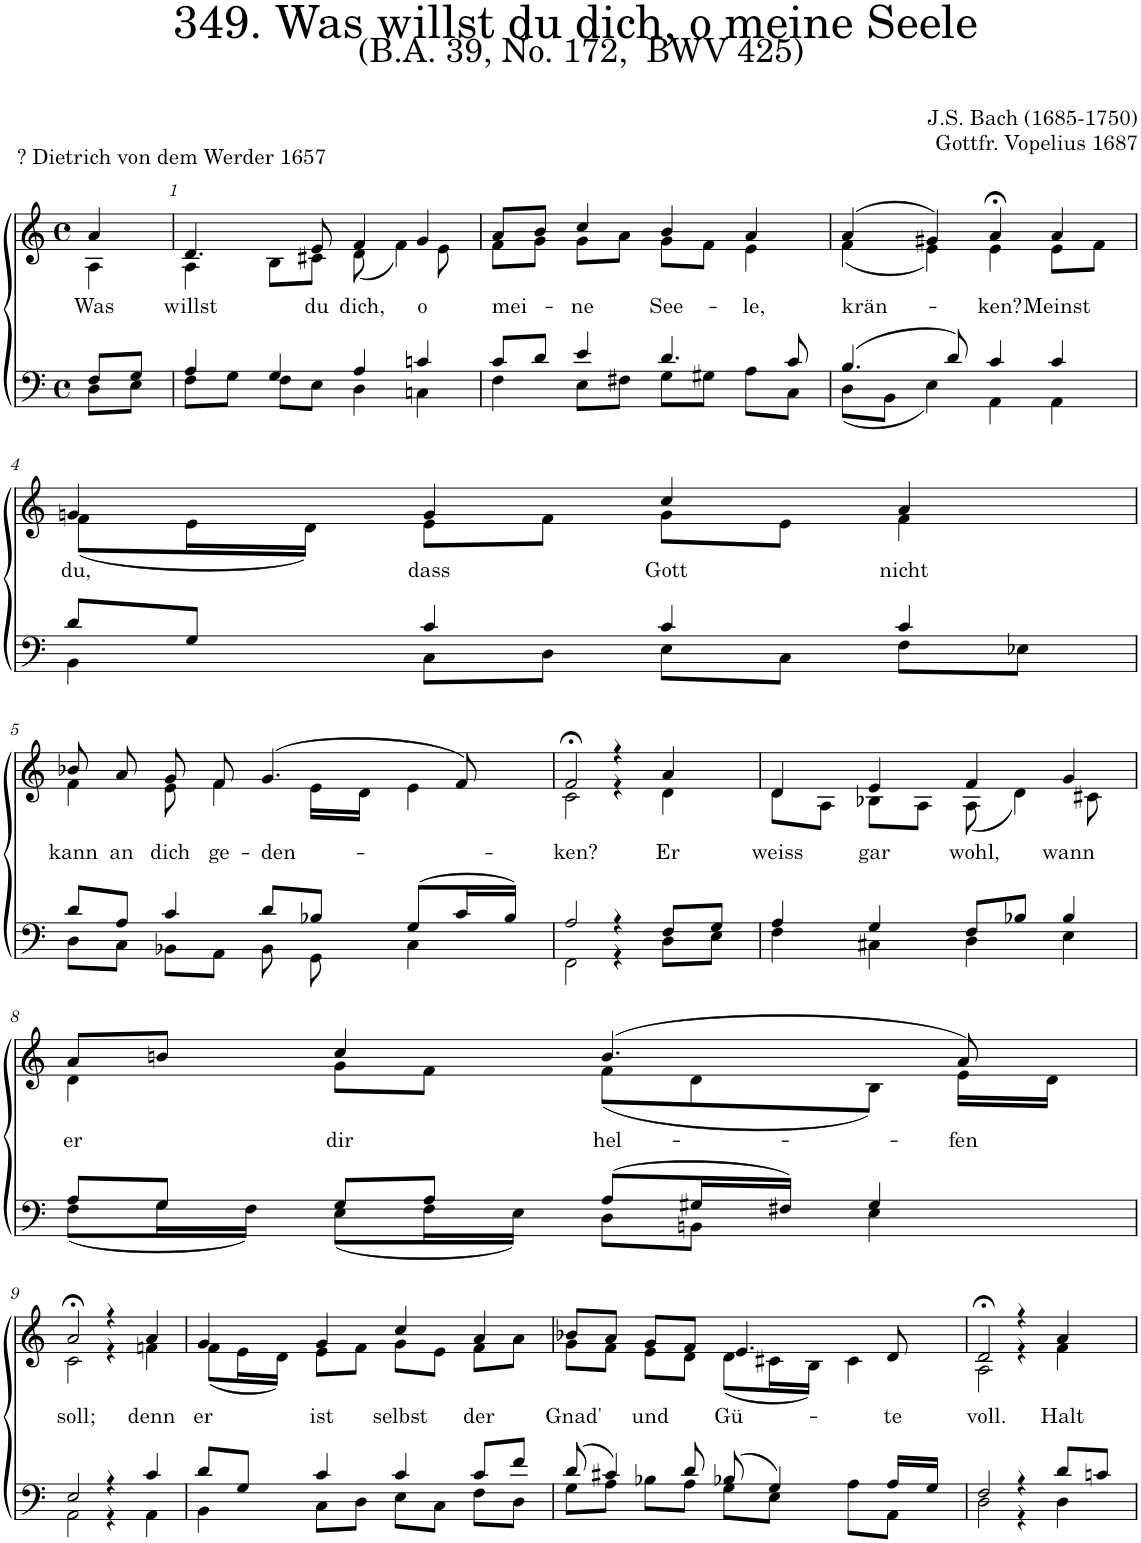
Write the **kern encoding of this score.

**kern	**kern	**text
*part2	*part1	*part1
*staff2	*staff1	*staff1
*I"Tenor/Bass	*I"Soprano/Alto	*
*clefF4	*clefG2	*
*k[]	*k[]	*
*M4/4	*M4/4	*
*met(c)	*met(c)	*
=	=	=
*^	*	*
!	!	!	!LO:LY:b
*	*	*^	*
8F/L	8D\L	4a/	4A\	Was
8G/J	8E\J	.	.	.
=1	=1	=1	=1	=1
!	!	!	!	!LO:LY:b
4A/	8F\L	4.d/	4A\	willst
.	8G\J	.	.	.
4G/	8F\L	.	8B\L	.
!	!	!	!	!LO:LY:b
.	8E\J	8e/	8c#X\J	du
!	!	!	!	!LO:LY:b
4A/	4D\	4f/	(8d\	dich,
.	.	.	4f\)	.
!	!	!	!	!LO:LY:b
4cn/	4Cn\	4g/	.	o
.	.	.	8e\	.
=2	=2	=2	=2	=2
!	!	!	!	!LO:LY:b
8c/L	4F\	8a/L	8f\L	mei-
8d/J	.	8b/J	8g\J	.
!	!	!	!	!LO:LY:b
4e/	8E\L	4cc/	8g\L	-ne
.	8F#X\J	.	8a\J	.
!	!	!	!	!LO:LY:b
4.d/	8G\L	4b/	8g\L	See-
.	8G#X\J	.	8f\J	.
!	!	!	!	!LO:LY:b
.	8A\L	4a/	4e\	-le,
8c/	8C\J	.	.	.
=3	=3	=3	=3	=3
!	!	!	!	!LO:LY:b
(4.B/	(8D\L	(4a/	(4f\	krän-
.	8BB\J	.	.	.
.	4E\)	4g#X/)	4e\)	.
8d/)	.	.	.	.
!	!	!	!	!LO:LY:b
4c/	4AA\	4a;<,/	4e\	-ken?
!	!	!	!	!LO:LY:b
4c/	4AA\	4a/	8e\L	Meinst
.	.	.	8f\J	.
!!LO:LB:g=z	!!
=4	=4	=4	=4	=4
!	!	!	!	!LO:LY:b
8d/L	4BB\	4gn/	(8f\L	du,
8G/J	.	.	16e\L	.
.	.	.	16d\JJ)	.
!	!	!	!	!LO:LY:b
4c/	8C\L	4g/	8e\L	dass
.	8D\J	.	8f\J	.
!	!	!	!	!LO:LY:b
4c/	8E\L	4cc/	8g\L	Gott
.	8C\J	.	8e\J	.
!	!	!	!	!LO:LY:b
4c/	8F\L	4a/	4f\	nicht
.	8E-X\J	.	.	.
!!LO:LB:g=z	!!
=5	=5	=5	=5	=5
!	!	!	!	!LO:LY:b
8d/L	8D\L	8b-X;</	4f\	kann
!	!	!	!	!LO:LY:b
8A/J	8C\J	8a/	.	an
!	!	!	!	!LO:LY:b
4c/	8BB-X\L	8g/	8e\	dich
!	!	!	!	!LO:LY:b
.	8AA\J	8f/	4f\	ge-
!	!	!	!	!LO:LY:b
8d/L	8BB-\	(4.g/	.	-den-
8B-X/J	8GG\	.	16e\LL	.
.	.	.	16d\JJ	.
(8G/L	4C\	.	4e\	.
16c/L	.	8f/)	.	.
16B-/JJ)	.	.	.	.
=6	=6	=6	=6	=6
!	!	!	!	!LO:LY:b
2A/	2FF\	2f;</	2c\	-ken?
4r	4r	4r	4r	.
!	!	!	!	!LO:LY:b
8F/L	8D\L	4a/	4d\	Er
8G/J	8E\J	.	.	.
=7	=7	=7	=7	=7
!	!	!	!	!LO:LY:b
4A/	4F\	4d/	8d\L	weiss
.	.	.	8A\J	.
!	!	!	!	!LO:LY:b
4G/	4C#X\	4e/	8B-X\L	gar
.	.	.	8A\J	.
!	!	!	!	!LO:LY:b
8F/L	4D\	4f/	(8A\	wohl,
8B-X/J	.	.	4d\)	.
!	!	!	!	!LO:LY:b
4B-/	4E\	4g/	.	wann
.	.	.	8c#X\	.
!!LO:LB:g=z	!!
=8	=8	=8	=8	=8
!	!	!	!	!LO:LY:b
8A/L	(8F\L	8a;</L	4d\	er
8G/J	16G\L	8bn/J	.	.
.	16F\JJ)	.	.	.
!	!	!	!	!LO:LY:b
8G/L	(8E\L	4cc/	8g\L	dir
8A/J	16F\L	.	8f\J	.
.	16E\JJ)	.	.	.
!	!	!	!	!LO:LY:b
(8A/L	8D\L	(4.b/	(8f\L	hel-
16G#X/L	8BBn\J	.	8d\	.
16F#X/JJ)	.	.	.	.
4G#/	4E\	.	8B\J)	.
!	!	!	!	!LO:LY:b
.	.	8a/)	16e\LL	-fen
.	.	.	16d\JJ	.
!!LO:LB:g=z	!!
=9	=9	=9	=9	=9
!	!	!	!	!LO:LY:b
2E/	2AA\	2a;</	2c\	soll;
4r	4r	4r	4r	.
!	!	!	!	!LO:LY:b
4c/	4AA\	4a/	4fn\	denn
=10	=10	=10	=10	=10
!	!	!	!	!LO:LY:b
8d/L	4BB\	4g;</	(8f\L	er
8G/J	.	.	16e\L	.
.	.	.	16d\JJ)	.
!	!	!	!	!LO:LY:b
4c/	8C\L	4g/	8e\L	ist
.	8D\J	.	8f\J	.
!	!	!	!	!LO:LY:b
4c/	8E\L	4cc/	8g\L	selbst
.	8C\J	.	8e\J	.
!	!	!	!	!LO:LY:b
8c/L	8F\L	4a/	8f\L	der
8f/J	8D\J	.	8a\J	.
=11	=11	=11	=11	=11
!	!	!	!	!LO:LY:b
(8d/	8G\L	8b-X;</L	8g\L	Gnad'
4c#X/)	8A\J	8a/J	8f\J	.
!	!	!	!	!LO:LY:b
.	8B-X\L	8g/L	8e\L	und
8d/	8A\J	8f/J	8d\J	.
!	!	!	!	!LO:LY:b
(8B-X/	8G\L	4.e/	(8d\L	Gü-
4G/)	8E\J	.	16c#X\L	.
.	.	.	16B\JJ)	.
.	8A\L	.	4c#\	.
!	!	!	!	!LO:LY:b
16A/LL	8AA\J	8d/	.	-te
16G/JJ	.	.	.	.
=12	=12	=12	=12	=12
!	!	!	!	!LO:LY:b
2F/	2D\	2d;</	2A\	voll.
4r	4r	4r	4r	.
!	!	!	!	!LO:LY:b
8d/L	4D\	4a/	4f\	Halt
8cn/J	.	.	.	.
*v	*v	*	*	*
*	*v	*v	*
=	=	=
*-	*-	*-
